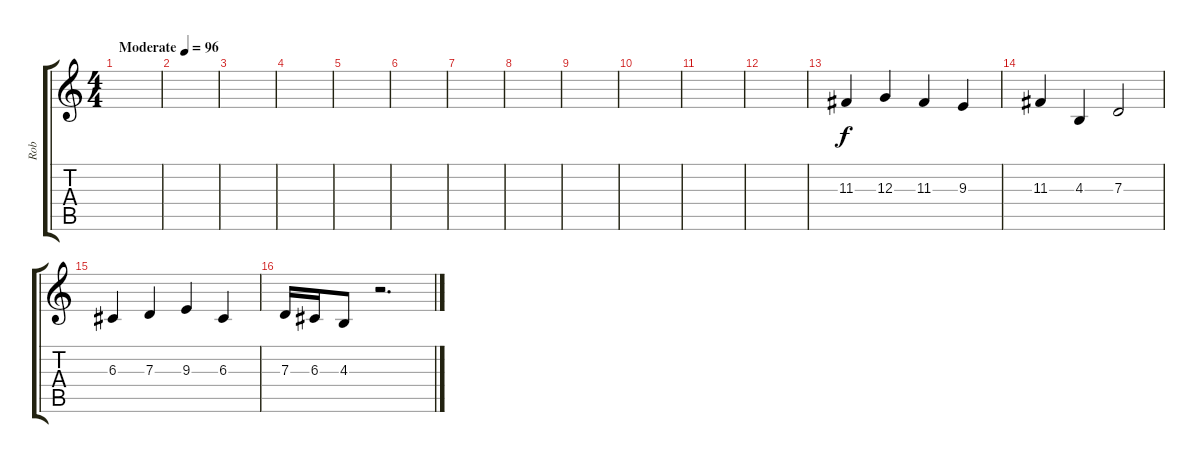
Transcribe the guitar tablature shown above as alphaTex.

\track ("Rob" "Rob") {instrument lead2sawtooth}
\staff {score tabs}
\tuning (E4 B3 G3 D3 A2 E2) {hide}
\ts (4 4)
\tempo (96 "Moderate")
\clef g2
\ks c
|
|
|
|
|
|
|
|
|
|
|
|
11.3.4 12.3.4 11.3.4 9.3.4 |
11.3.4 4.3.4 7.3.2 |
6.3.4 7.3.4 9.3.4 6.3.4 |
7.3.16 6.3.16 4.3.8 r.2{d}
